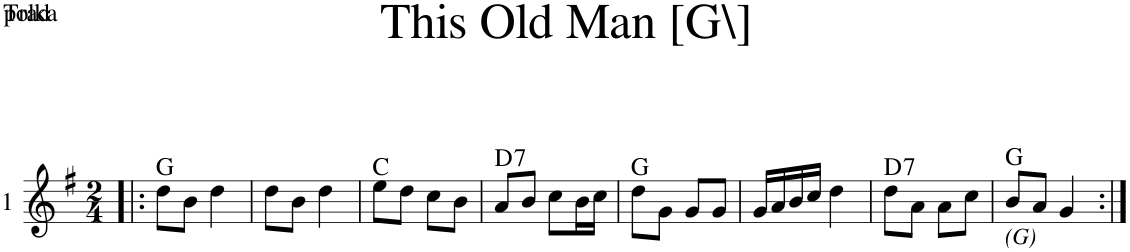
**kern	**harte
*part1	*part1
*staff1	*
*I"1	*
*clefG2	*
*k[f#]	*
*M2/4	*
=1!|:	=1!|:
8dd\L	G:maj
8b\J	.
4dd\	.
=2	=2
8dd\L	.
8b\J	.
4dd\	.
=3	=3
8ee\L	C:maj
8dd\J	.
8cc\L	.
8b\J	.
=4	=4
!	!LO:H:kt=7
8a/L	D:7
8b/J	.
8cc\L	.
16b\L	.
16cc\JJ	.
=5	=5
8dd\L	G:maj
8g\J	.
8g/L	.
8g/J	.
=6	=6
16g/LL	.
16a/	.
16b/	.
16cc/JJ	.
4dd\	.
=7	=7
!	!LO:H:kt=7
8dd\L	D:7
8a\J	.
8a\L	.
8cc\J	.
=8	=8
!LO:TX:b:i:t=(G)	!
8b/L	G:maj
8a/J	.
4g/	.
=:|!	=:|!
*-	*-
